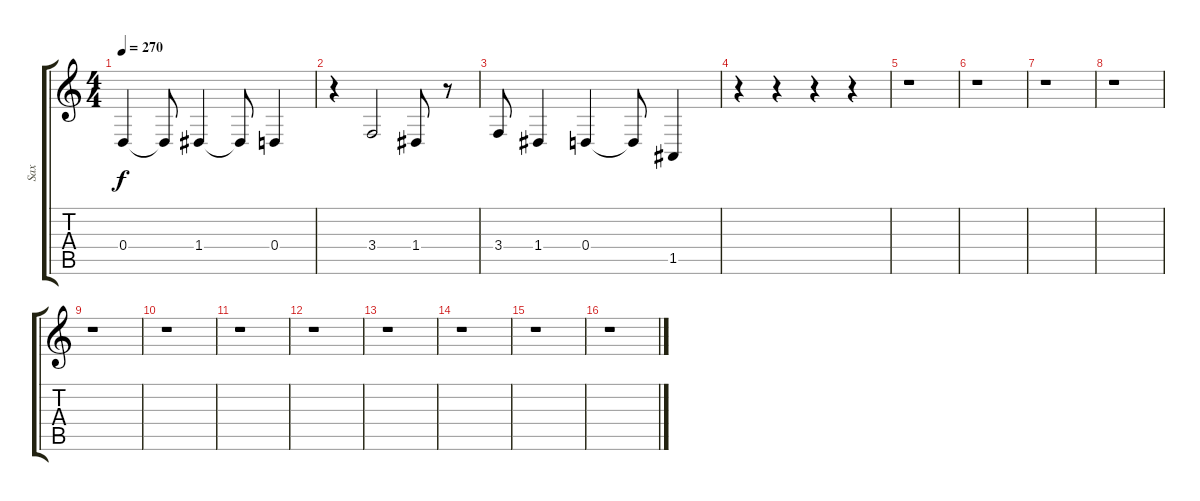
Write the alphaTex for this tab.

\track ("Sax" "Sax") {instrument baritonesax}
\staff {score tabs}
\tuning (E4 B3 G3 D3 A2 E2) {hide}
\ts (4 4)
\tempo 270
\clef g2
\ks c
0.4.4{dy f} 0.4{t}.8 1.4.4 1.4{t}.8 0.4.4 |
r.4 3.4.2 1.4.8 r.8 |
3.4.8 1.4.4 0.4.4 0.4{t}.8 1.5.4 |
r.4 r.4 r.4 r.4 |
r.1 |
r.1 |
r.1 |
r.1 |
r.1 |
r.1 |
r.1 |
r.1 |
r.1 |
r.1 |
r.1 |
r.1
